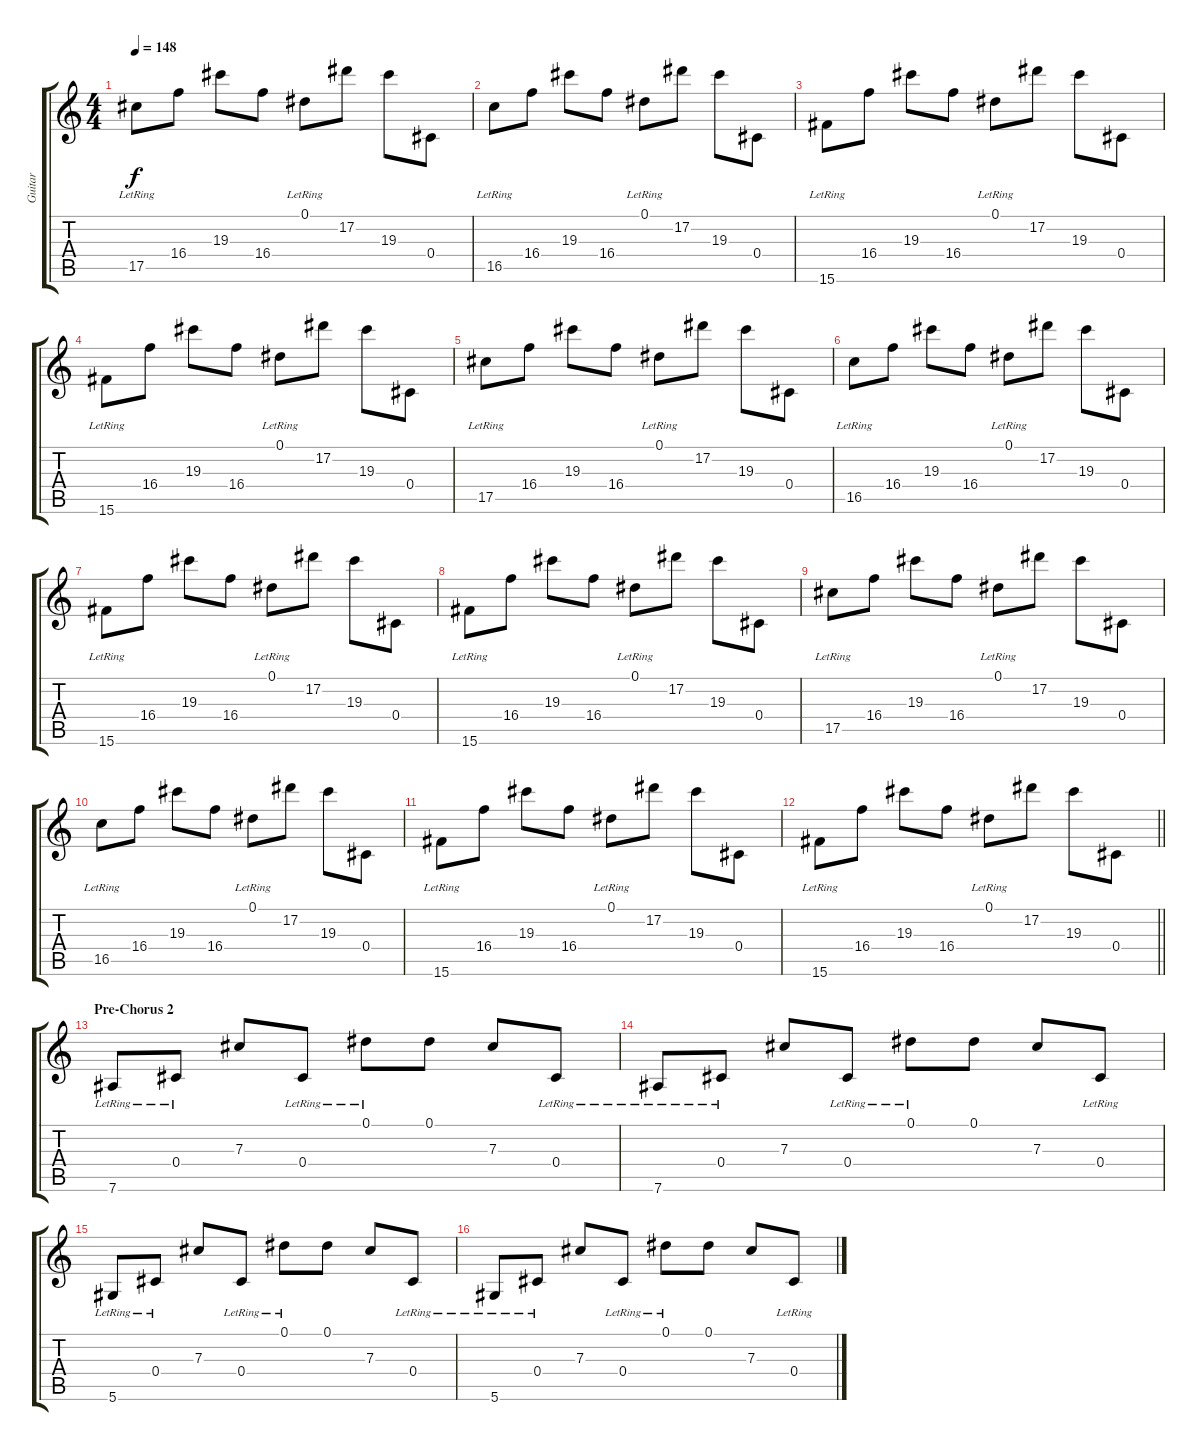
\track ("Guitar" "Guitar") {instrument electricguitarclean}
\staff {score tabs}
\tuning (Eb4 Bb3 Gb3 Db3 Ab2 Eb2) {hide}
\ts (4 4)
\tempo 148
\clef g2
\ks c
17.5{lr}.8{dy f} 16.4.8 19.3.8 16.4.8 0.1{lr}.8 17.2.8 19.3.8 0.4.8 |
16.5{lr}.8 16.4.8 19.3.8 16.4.8 0.1{lr}.8 17.2.8 19.3.8 0.4.8 |
15.6{lr}.8 16.4.8 19.3.8 16.4.8 0.1{lr}.8 17.2.8 19.3.8 0.4.8 |
15.6{lr}.8 16.4.8 19.3.8 16.4.8 0.1{lr}.8 17.2.8 19.3.8 0.4.8 |
17.5{lr}.8 16.4.8 19.3.8 16.4.8 0.1{lr}.8 17.2.8 19.3.8 0.4.8 |
16.5{lr}.8 16.4.8 19.3.8 16.4.8 0.1{lr}.8 17.2.8 19.3.8 0.4.8 |
15.6{lr}.8 16.4.8 19.3.8 16.4.8 0.1{lr}.8 17.2.8 19.3.8 0.4.8 |
15.6{lr}.8 16.4.8 19.3.8 16.4.8 0.1{lr}.8 17.2.8 19.3.8 0.4.8 |
17.5{lr}.8 16.4.8 19.3.8 16.4.8 0.1{lr}.8 17.2.8 19.3.8 0.4.8 |
16.5{lr}.8 16.4.8 19.3.8 16.4.8 0.1{lr}.8 17.2.8 19.3.8 0.4.8 |
15.6{lr}.8 16.4.8 19.3.8 16.4.8 0.1{lr}.8 17.2.8 19.3.8 0.4.8 |
\barLineRight lightlight
15.6{lr}.8 16.4.8 19.3.8 16.4.8 0.1{lr}.8 17.2.8 19.3.8 0.4.8 |
\section ("" "Pre-Chorus 2")
7.6{lr}.8 0.4{lr}.8 7.3.8 0.4{lr}.8 0.1{lr}.8 0.1.8 7.3.8 0.4{lr}.8 |
7.6{lr}.8 0.4{lr}.8 7.3.8 0.4{lr}.8 0.1{lr}.8 0.1.8 7.3.8 0.4{lr}.8 |
5.6{lr}.8 0.4{lr}.8 7.3.8 0.4{lr}.8 0.1{lr}.8 0.1.8 7.3.8 0.4{lr}.8 |
5.6{lr}.8 0.4{lr}.8 7.3.8 0.4{lr}.8 0.1{lr}.8 0.1.8 7.3.8 0.4{lr}.8
